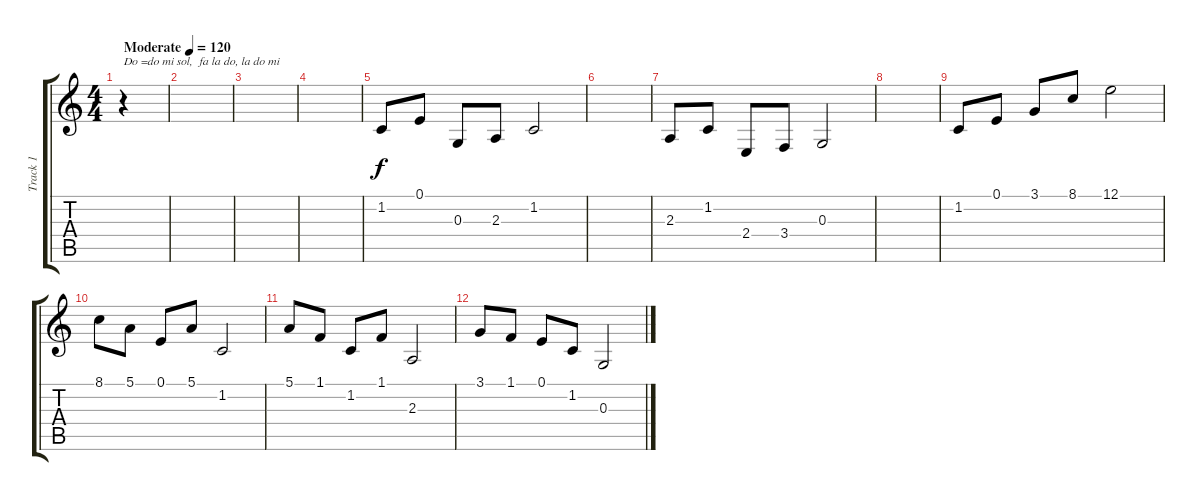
\track ("Track 1" "Track 1") {instrument acousticgrandpiano}
\staff {score tabs}
\tuning (E4 B3 G3 D3 A2 E2) {hide}
\ts (4 4)
\tempo (120 "Moderate")
\clef g2
\ks c
r.4{txt "Do =do mi sol,  fa la do, la do mi" dy f instrument acousticgrandpiano} |
|
|
|
1.2.8 0.1.8 0.3.8 2.3.8 1.2.2 |
|
2.3.8 1.2.8 2.4.8 3.4.8 0.3.2 |
|
1.2.8 0.1.8 3.1.8 8.1.8 12.1.2 |
8.1.8 5.1.8 0.1.8 5.1.8 1.2.2 |
5.1.8 1.1.8 1.2.8 1.1.8 2.3.2 |
3.1.8 1.1.8 0.1.8 1.2.8 0.3.2
